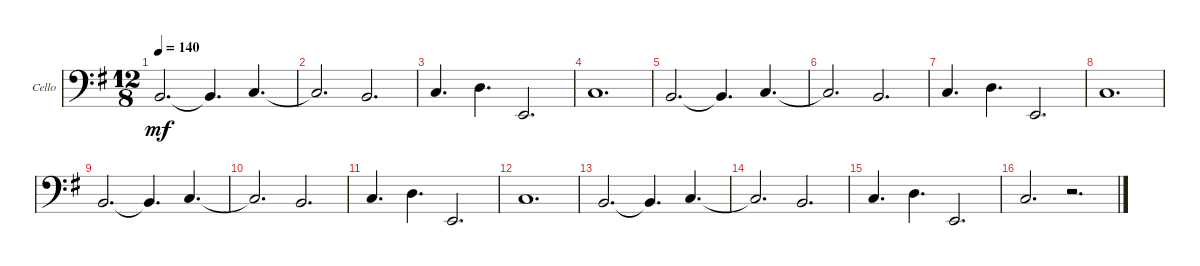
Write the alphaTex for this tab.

\defaultSystemsLayout 4
\bracketExtendMode groupsimilarinstruments
\firstSystemTrackNameOrientation horizontal
\otherSystemsTrackNameOrientation horizontal
\track ("Cello 2" "Cello") {instrument cello}
\staff {score}
\tuning (A3 D3 G2 C2)
\ts (12 8)
\tempo 140
\clef f4
\ks g
4.3.2{d dy mf} 4.3{t}.4{d} 5.3.4{d} |
5.3{t}.2{d} 4.3.2{d} |
5.3.4{d} 0.2.4{d} 4.4.2{d} |
5.3.1{d} |
4.3.2{d} 4.3{t}.4{d} 5.3.4{d} |
5.3{t}.2{d} 4.3.2{d} |
5.3.4{d} 0.2.4{d} 4.4.2{d} |
5.3.1{d} |
4.3.2{d} 4.3{t}.4{d} 5.3.4{d} |
5.3{t}.2{d} 4.3.2{d} |
5.3.4{d} 0.2.4{d} 4.4.2{d} |
5.3.1{d} |
4.3.2{d} 4.3{t}.4{d} 5.3.4{d} |
5.3{t}.2{d} 4.3.2{d} |
5.3.4{d} 0.2.4{d} 4.4.2{d} |
5.3.2{d} r.2{d}
